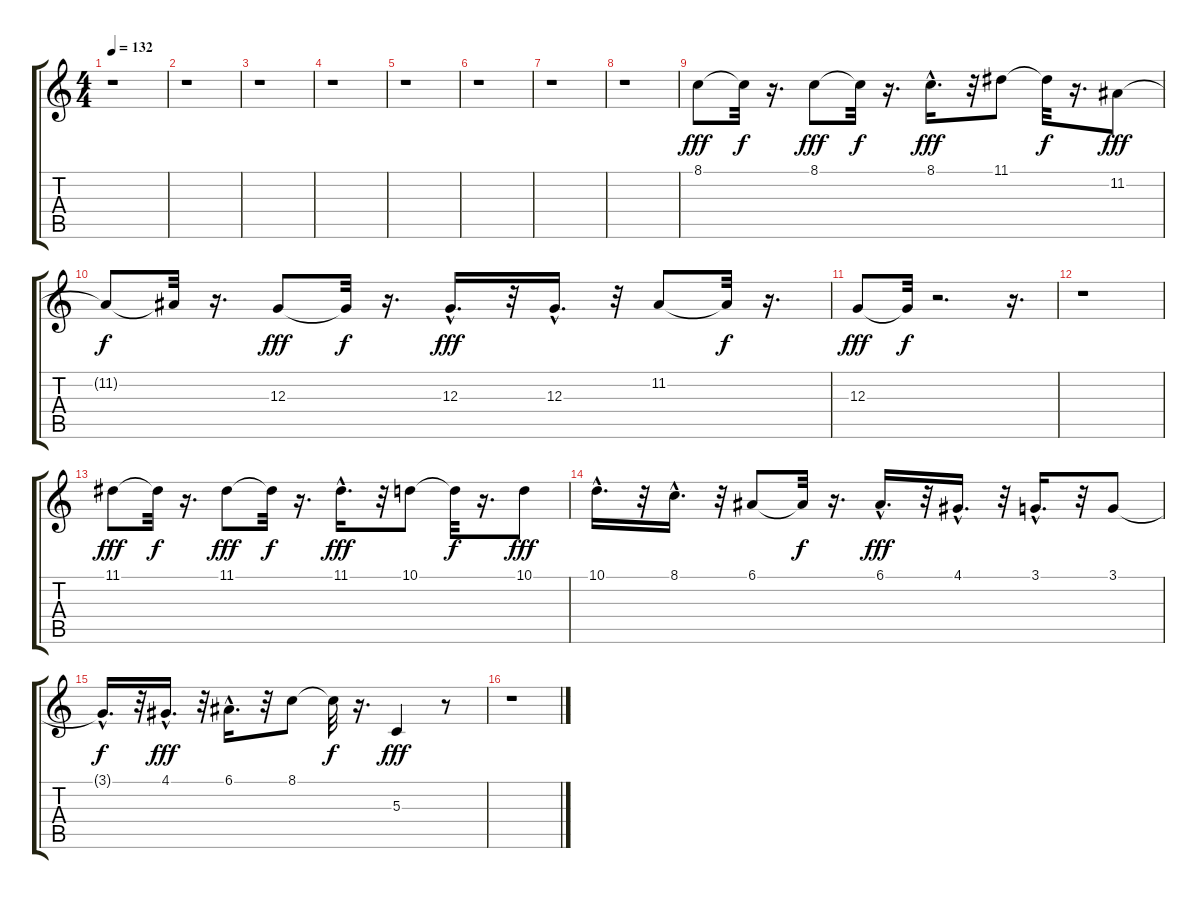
\track "" {instrument lead4chiff}
\staff {score tabs}
\tuning (E4 B3 G3 D3 A2 E2) {hide}
\ts (4 4)
\tempo 132
\clef g2
\ks c
r.1{dy fff instrument lead4chiff} |
r.1 |
r.1 |
r.1 |
r.1 |
r.1 |
r.1 |
r.1 |
8.1.8 8.1{t}.32{dy f} r.16{d} 8.1.8{dy fff} 8.1{t}.32{dy f} r.16{d} 8.1{hac}.16{d dy fff} r.32 11.1.8 11.1{t}.32{dy f} r.16{d} 11.2.8{dy fff} |
11.2{t}.8{dy f} 11.2{t}.32 r.16{d} 12.3.8{dy fff} 12.3{t}.32{dy f} r.16{d} 12.3{hac}.16{d dy fff} r.32 12.3{hac}.16{d} r.32 11.2.8 11.2{t}.32{dy f} r.16{d} |
12.3.8{dy fff} 12.3{t}.32{dy f} r.2{d} r.16{d} |
r.1 |
11.1.8{dy fff} 11.1{t}.32{dy f} r.16{d} 11.1.8{dy fff} 11.1{t}.32{dy f} r.16{d} 11.1{hac}.16{d dy fff} r.32 10.1.8 10.1{t}.32{dy f} r.16{d} 10.1.8{dy fff} |
10.1{hac}.16{d} r.32 8.1{hac}.16{d} r.32 6.1.8 6.1{t}.32{dy f} r.16{d} 6.1{hac}.16{d dy fff} r.32 4.1{hac}.16{d} r.32 3.1{hac}.16{d} r.32 3.1.8 |
3.1{hac t}.16{d dy f} r.32 4.1{hac}.16{d dy fff} r.32 6.1{hac}.16{d} r.32 8.1.8 8.1{t}.32{dy f} r.16{d} 5.3.4{dy fff} r.8 |
r.1
